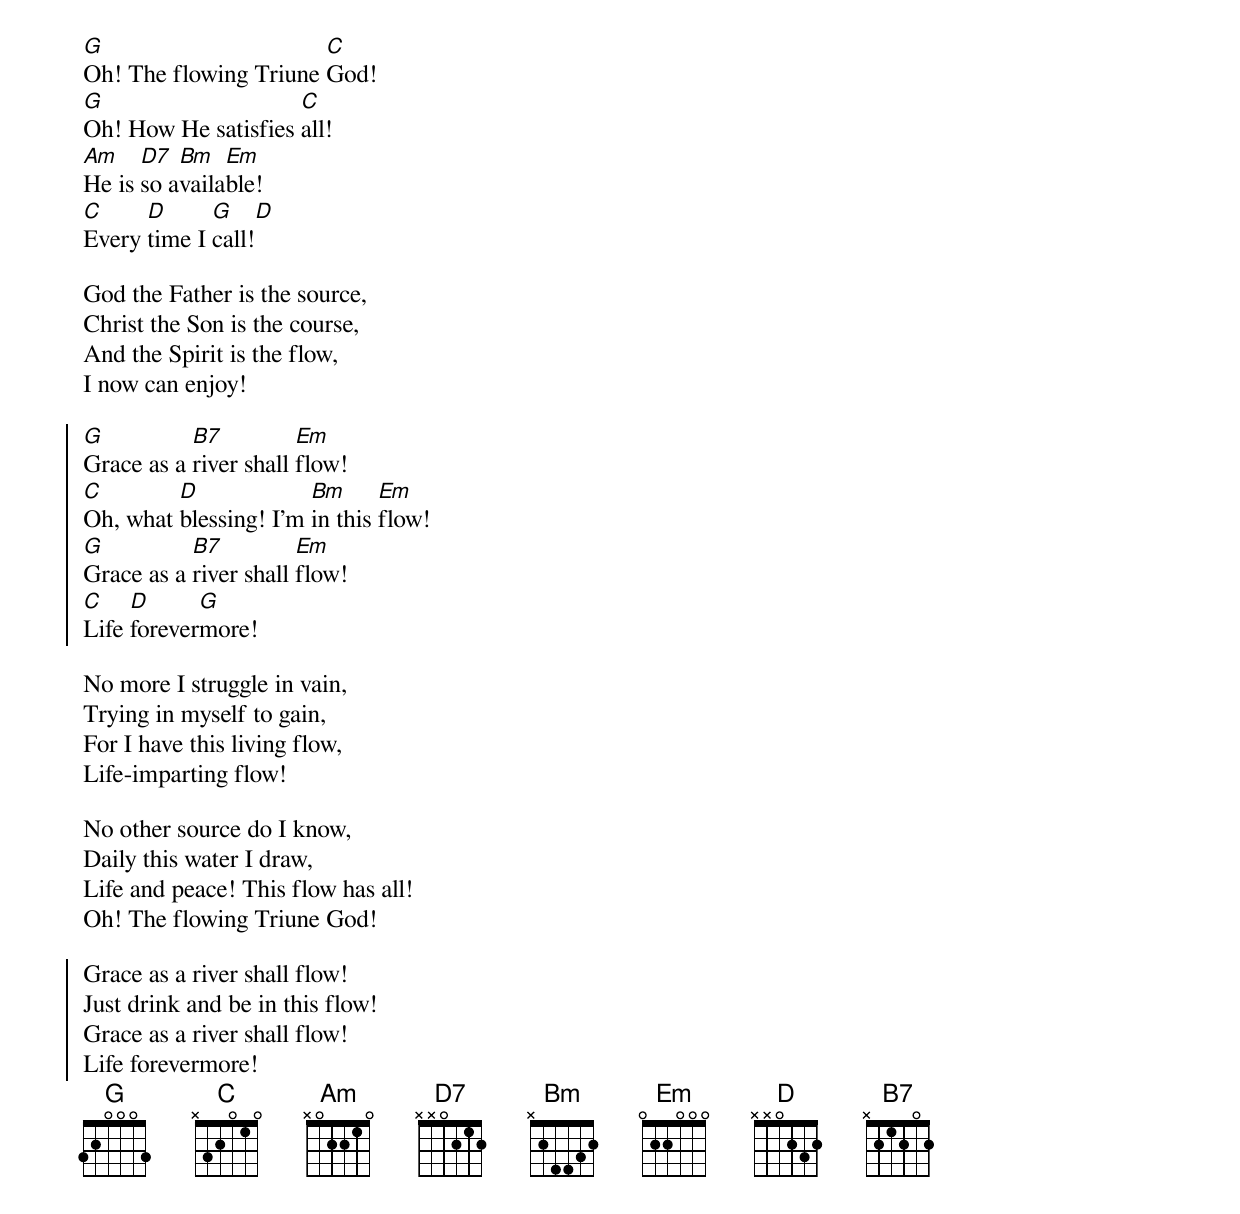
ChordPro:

[G]Oh! The flowing Triune [C]God!
[G]Oh! How He satisfies [C]all!
[Am]He is [D7]so a[Bm]vaila[Em]ble!
[C]Every [D]time I [G]call![D]

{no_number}
God the Father is the source,
Christ the Son is the course,
And the Spirit is the flow,
I now can enjoy!

{start_of_chorus}
[G]Grace as a [B7]river shall [Em]flow!
[C]Oh, what [D]blessing! I’m [Bm]in this [Em]flow!
[G]Grace as a [B7]river shall [Em]flow!
[C]Life [D]forever[G]more!
{end_of_chorus}

No more I struggle in vain,
Trying in myself to gain,
For I have this living flow,
Life-imparting flow!

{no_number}
No other source do I know,
Daily this water I draw,
Life and peace! This flow has all!
Oh! The flowing Triune God!

{start_of_chorus}
Grace as a river shall flow!
Just drink and be in this flow!
Grace as a river shall flow!
Life forevermore!
{end_of_chorus}
